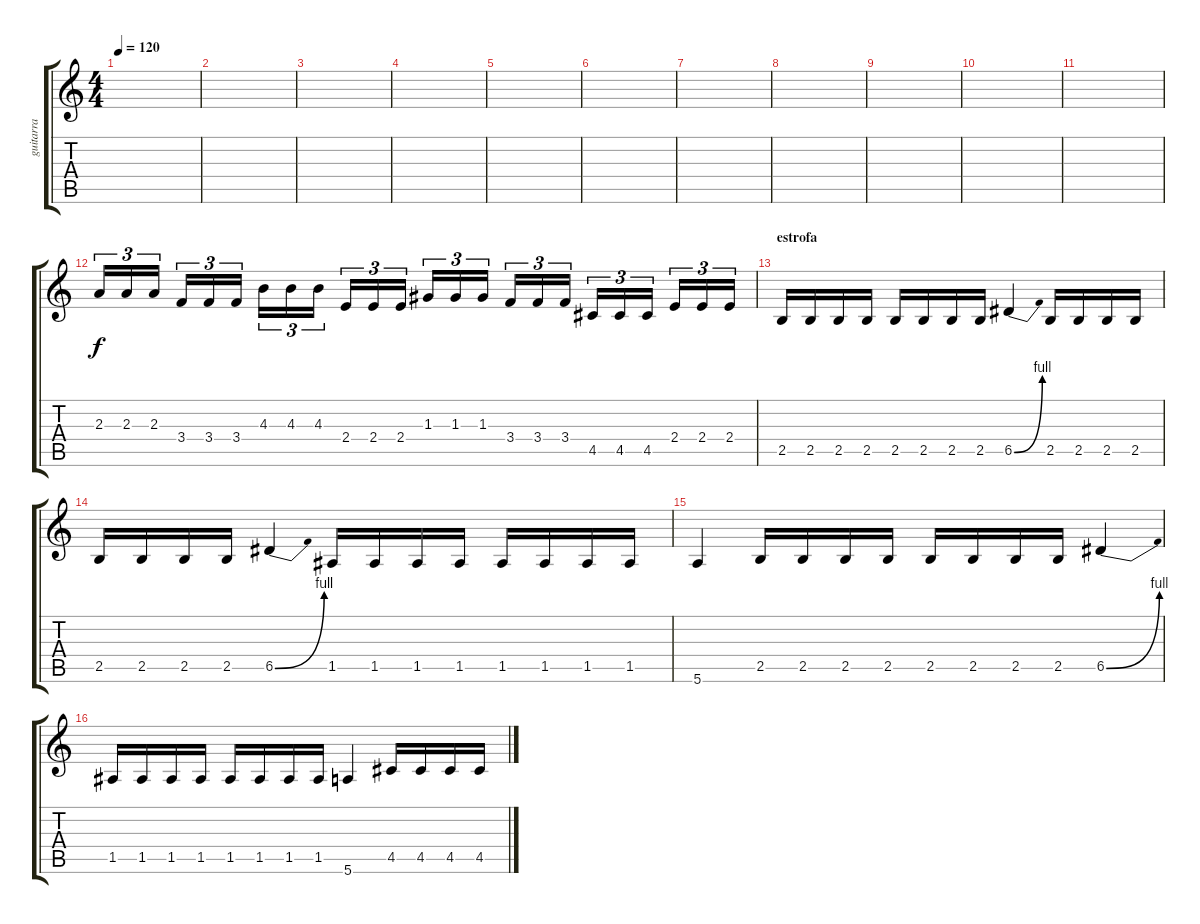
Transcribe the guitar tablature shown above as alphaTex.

\track ("guitarra" "guitarra") {instrument distortionguitar}
\staff {score tabs}
\tuning (E4 B3 G3 D3 A2 E2) {hide}
\ts (4 4)
\tempo 120
\clef g2
\ks c
|
|
|
|
|
|
|
|
|
|
|
2.3.16{tu (3 2)} 2.3.16{tu (3 2)} 2.3.16{tu (3 2)} 3.4.16{tu (3 2)} 3.4.16{tu (3 2)} 3.4.16{tu (3 2)} 4.3.16{tu (3 2)} 4.3.16{tu (3 2)} 4.3.16{tu (3 2)} 2.4.16{tu (3 2)} 2.4.16{tu (3 2)} 2.4.16{tu (3 2)} 1.3.16{tu (3 2)} 1.3.16{tu (3 2)} 1.3.16{tu (3 2)} 3.4.16{tu (3 2)} 3.4.16{tu (3 2)} 3.4.16{tu (3 2)} 4.5.16{tu (3 2)} 4.5.16{tu (3 2)} 4.5.16{tu (3 2)} 2.4.16{tu (3 2)} 2.4.16{tu (3 2)} 2.4.16{tu (3 2)} |
\section ("" "estrofa")
2.5.16 2.5.16 2.5.16 2.5.16 2.5.16 2.5.16 2.5.16 2.5.16 6.5{be (bend 0 0 60 4)}.4 2.5.16 2.5.16 2.5.16 2.5.16 |
2.5.16 2.5.16 2.5.16 2.5.16 6.5{be (bend 0 0 60 4)}.4 1.5.16 1.5.16 1.5.16 1.5.16 1.5.16 1.5.16 1.5.16 1.5.16 |
5.6.4 2.5.16 2.5.16 2.5.16 2.5.16 2.5.16 2.5.16 2.5.16 2.5.16 6.5{be (bend 0 0 60 4)}.4 |
1.5.16 1.5.16 1.5.16 1.5.16 1.5.16 1.5.16 1.5.16 1.5.16 5.6.4 4.5.16 4.5.16 4.5.16 4.5.16
